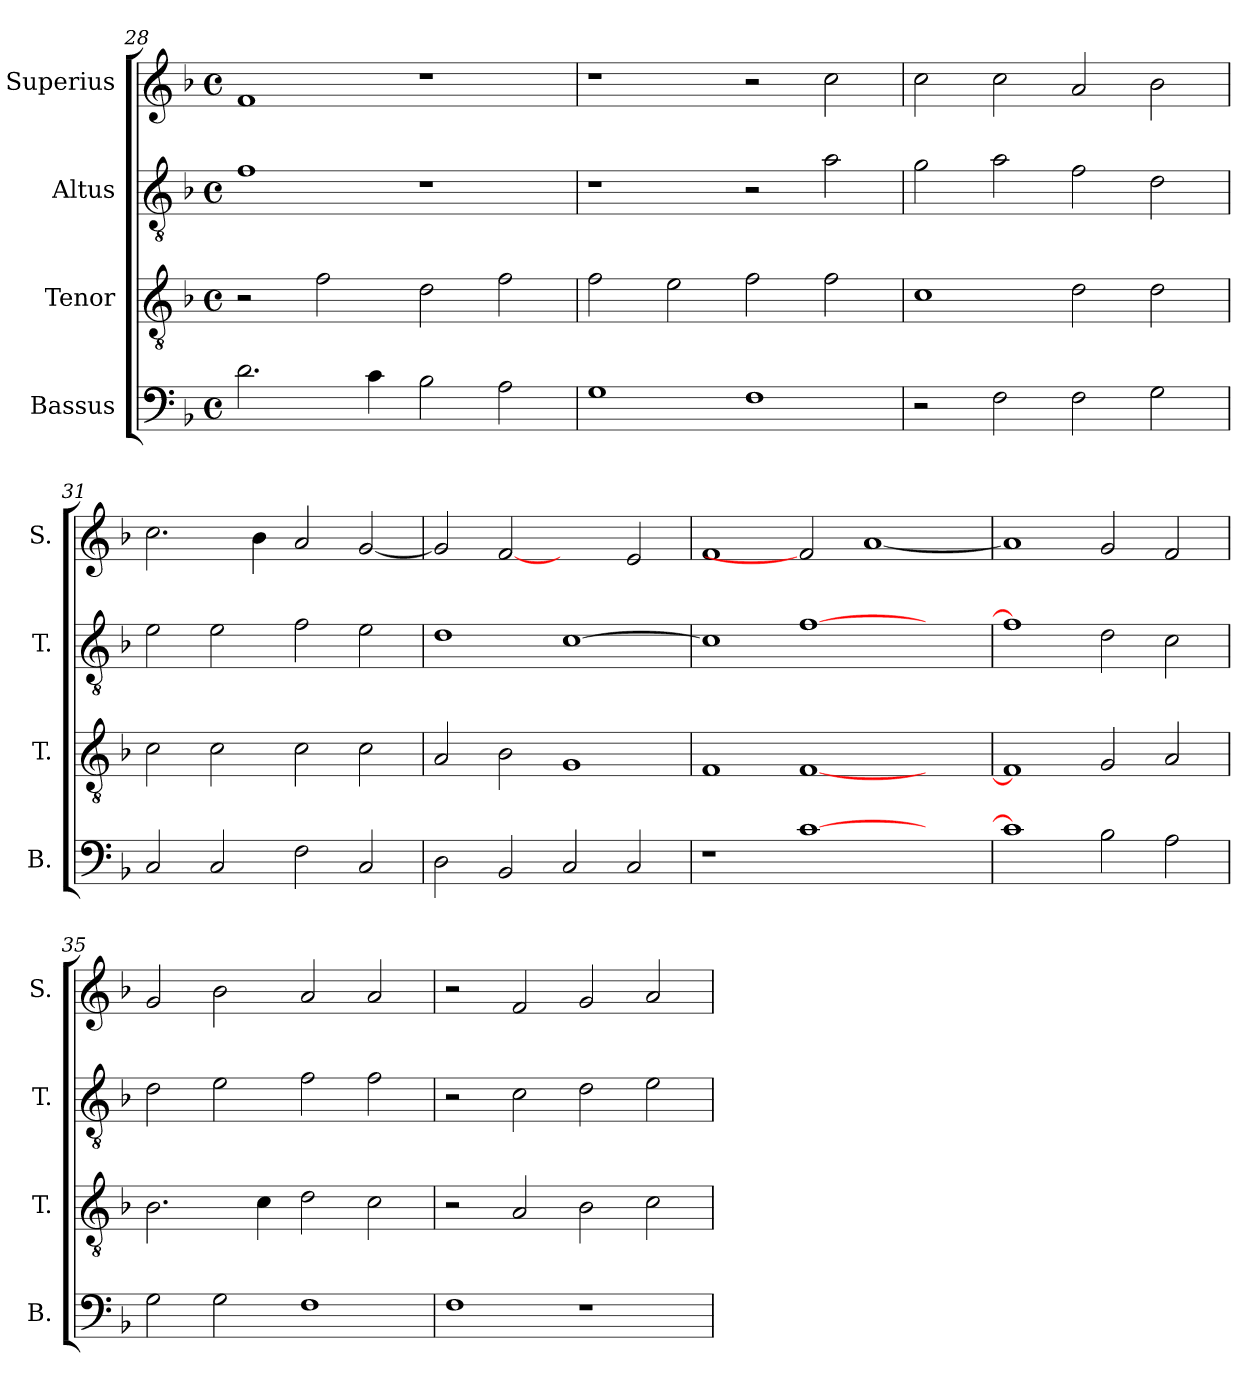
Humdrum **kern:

**kern	**kern	**kern	**kern
*part4	*part3	*part2	*part1
*staff4	*staff3	*staff2	*staff1
*I"Bassus	*I"Tenor	*I"Altus	*I"Superius
*I'B.	*I'T.	*I'T.	*I'S.
*clefF4	*clefGv2	*clefGv2	*clefG2
*	*ITrd7c12	*ITrd7c12	*
*k[b-]	*k[b-]	*k[b-]	*k[b-]
*F:	*F:	*F:	*F:
*M4/4	*M4/4	*M4/4	*M4/4
*met(c)	*met(c)	*met(c)	*met(c)
=28	=28	=28	=28
2.di\	2r	1Fi	1fi
.	2Fi\	.	.
4ci\	.	.	.
2B-i\	2Di\	1r	1r
2Ai\	2Fi\	.	.
=29	=29	=29	=29
1Gi	2Fi\	1r	1r
.	2Ei\	.	.
1Fi	2Fi\	2r	2r
.	2Fi\	2Ai\	2cci\
!!LO:PB:g=z
=30	=30	=30	=30
2r	1Ci	2Gi\	2cci\
2Fi\	.	2Ai\	2cci\
2Fi\	2Di\	2Fi\	2ai/
2Gi\	2Di\	2Di\	2b-i\
=31	=31	=31	=31
2Ci/	2Ci\	2Ei\	2.cci\
2Ci/	2Ci\	2Ei\	.
.	.	.	4b-i\
2Fi\	2Ci\	2Fi\	2ai/
2Ci/	2Ci\	2Ei\	[<2gi/
=32	=32	=32	=32
2Di\	2AAi/	1Di	2gi/]
2BB-i/	2BB-i\	.	[2fi
2Ci/	1GGi	[>1Ci	2ryy
2Ci/	.	.	2ei/
=33	=33	=33	=33
1r	1FFi	1Ci]	1fi
[>1ci	[<1FFi	[>1Fi	2fi]
.	.	.	[<1ai
2ryy	2ryy	2ryy	.
=34	=34	=34	=34
1ci]	1FFi]	1Fi]	1ai]
2B-i\	2GGi/	2Di\	2gi/
2Ai\	2AAi/	2Ci\	2fi/
!!LO:LB:g=z
=35	=35	=35	=35
2Gi\	2.BB-i\	2Di\	2gi/
2Gi\	.	2Ei\	2b-i\
.	4Ci\	.	.
1Fi	2Di\	2Fi\	2ai/
.	2Ci\	2Fi\	2ai/
=36	=36	=36	=36
1Fi	2r	2r	2r
.	2AAi/	2Ci\	2fi/
1r	2BB-i\	2Di\	2gi/
.	2Ci\	2Ei\	2ai/
=	=	=	=
*-	*-	*-	*-
